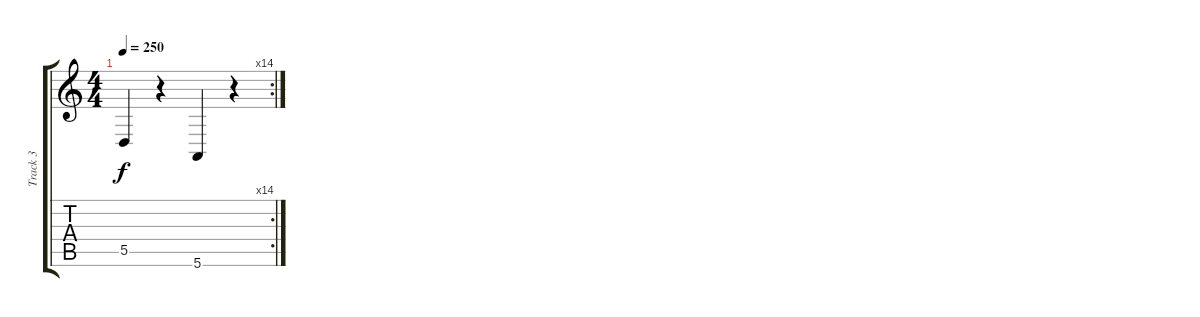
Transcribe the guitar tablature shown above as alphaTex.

\track ("Track 3" "Track 3") {instrument synthvoice}
\staff {score tabs}
\tuning (E4 B3 G3 D3 A2 E2) {hide}
\rc 14
\ts (4 4)
\tempo 250
\clef g2
\ks c
5.5.4{dy f} r.4 5.6.4 r.4
